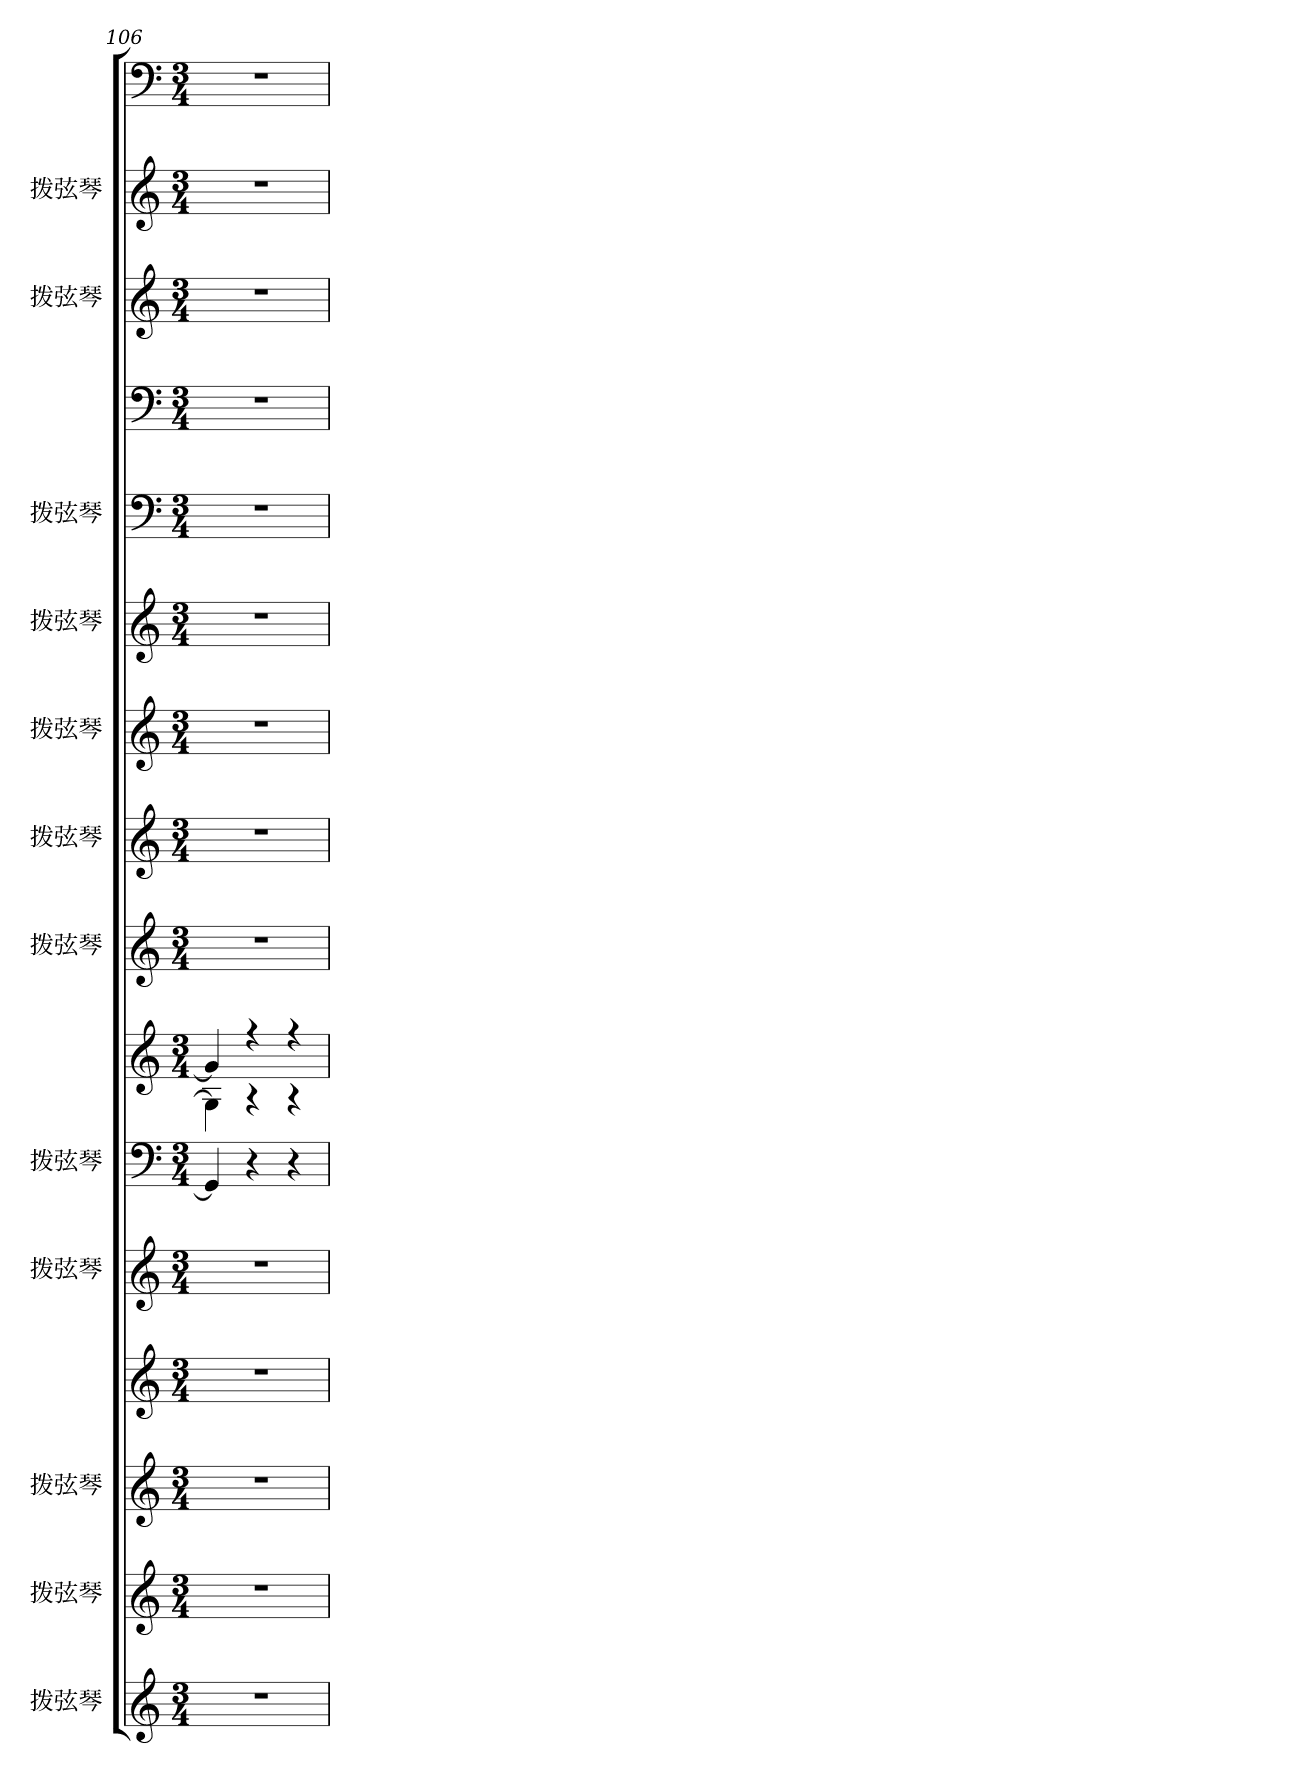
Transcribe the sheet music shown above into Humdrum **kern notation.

**kern	**kern	**kern	**kern	**kern	**kern	**kern	**kern	**kern	**kern	**kern	**kern	**kern	**kern	**kern	**kern
*part12	*part11	*part10	*part10	*part9	*part8	*part8	*part7	*part6	*part5	*part4	*part3	*part3	*part2	*part1	*part1
*staff16	*staff15	*staff14	*staff13	*staff12	*staff11	*staff10	*staff9	*staff8	*staff7	*staff6	*staff5	*staff4	*staff3	*staff2	*staff1
*I"拨弦琴	*I"拨弦琴	*I"拨弦琴	*	*I"拨弦琴	*I"拨弦琴	*	*I"拨弦琴	*I"拨弦琴	*I"拨弦琴	*I"拨弦琴	*I"拨弦琴	*	*I"拨弦琴	*I"拨弦琴	*
*clefG2	*clefG2	*clefG2	*clefG2	*clefG2	*clefF4	*clefG2	*clefG2	*clefG2	*clefG2	*clefG2	*clefF4	*clefF4	*clefG2	*clefG2	*clefF4
*k[]	*k[]	*k[]	*k[]	*k[]	*k[]	*k[]	*k[]	*k[]	*k[]	*k[]	*k[]	*k[]	*k[]	*k[]	*k[]
*M3/4	*M3/4	*M3/4	*M3/4	*M3/4	*M3/4	*M3/4	*M3/4	*M3/4	*M3/4	*M3/4	*M3/4	*M3/4	*M3/4	*M3/4	*M3/4
=106	=106	=106	=106	=106	=106	=106	=106	=106	=106	=106	=106	=106	=106	=106	=106
*	*	*	*	*	*	*^	*	*	*	*	*	*	*	*	*
2.r	2.r	2.r	2.r	2.r	4GG/]	4g/]	4G\]	2.r	2.r	2.r	2.r	2.r	2.r	2.r	2.r	2.r
.	.	.	.	.	4r	4r	4r	.	.	.	.	.	.	.	.	.
.	.	.	.	.	4r	4r	4r	.	.	.	.	.	.	.	.	.
*	*	*	*	*	*	*v	*v	*	*	*	*	*	*	*	*	*
=	=	=	=	=	=	=	=	=	=	=	=	=	=	=	=
*-	*-	*-	*-	*-	*-	*-	*-	*-	*-	*-	*-	*-	*-	*-	*-
